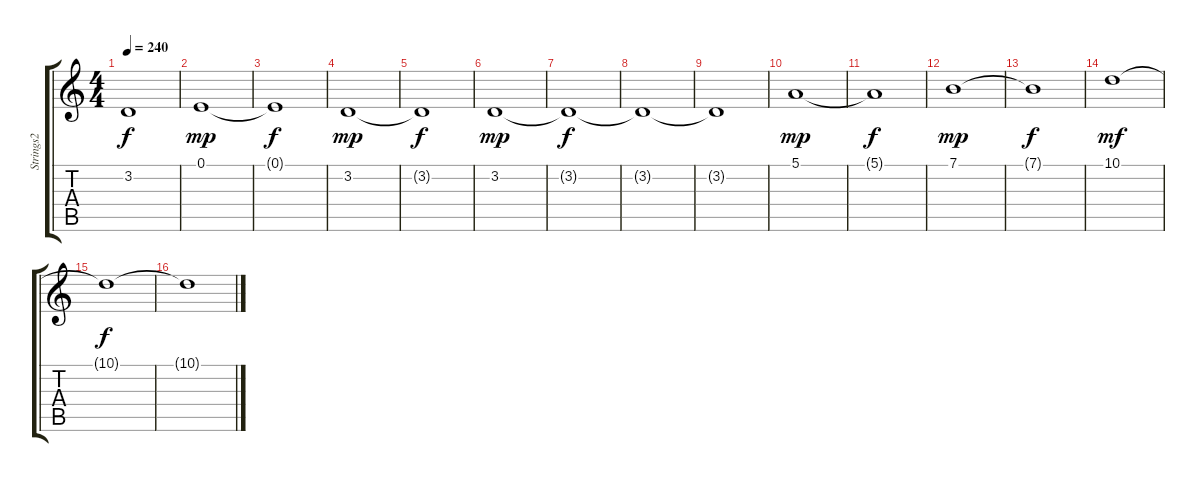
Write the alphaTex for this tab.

\track ("Strings2" "Strings2") {instrument stringensemble2}
\staff {score tabs}
\tuning (E4 B3 G3 D3 A2 E2) {hide}
\ts (4 4)
\tempo 240
\clef g2
\ks c
3.2{t}.1{dy f} |
0.1.1{dy mp} |
0.1{t}.1{dy f} |
3.2.1{dy mp} |
3.2{t}.1{dy f} |
3.2.1{dy mp} |
3.2{t}.1{dy f} |
3.2{t}.1 |
3.2{t}.1 |
5.1.1{dy mp} |
5.1{t}.1{dy f} |
7.1.1{dy mp} |
7.1{t}.1{dy f} |
10.1.1{dy mf} |
10.1{t}.1{dy f} |
10.1{t}.1
